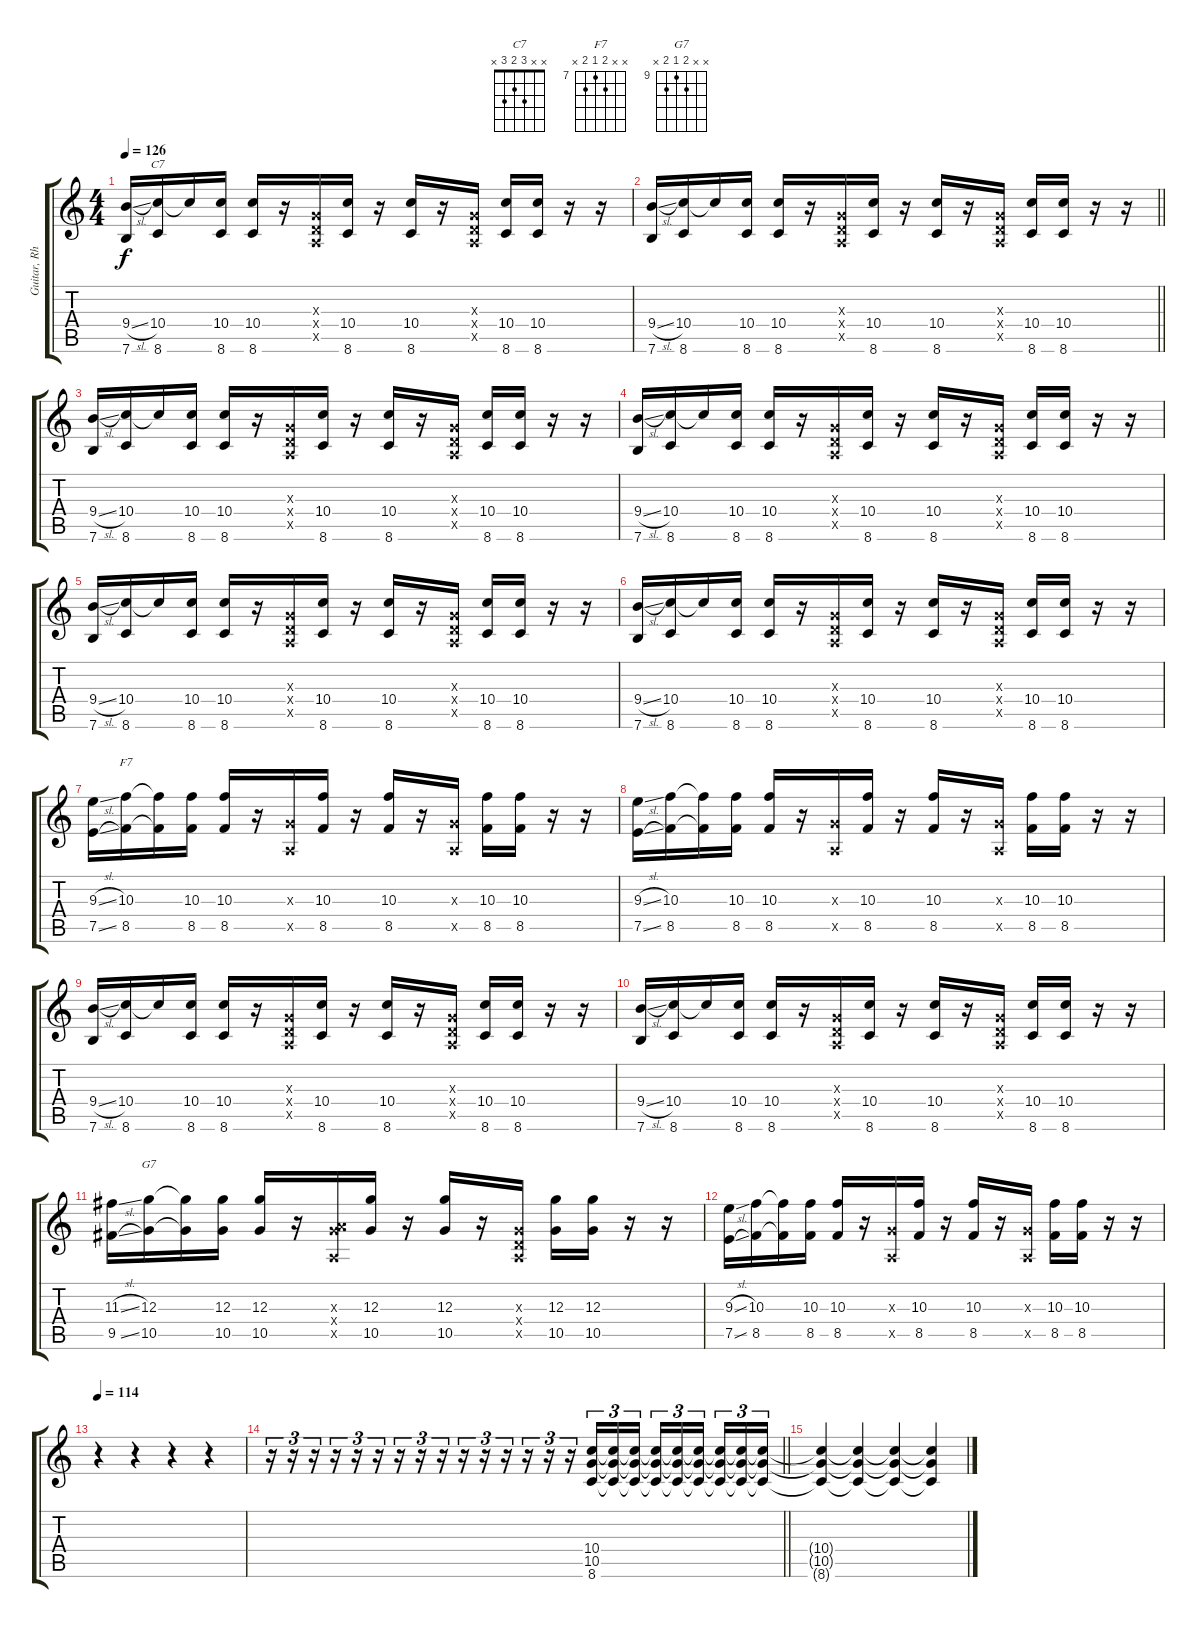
\track ("Guitar, Rhythm 2" "Guitar, Rh") {instrument electricguitarclean}
\staff {score tabs}
\tuning (E4 B3 G3 D3 A2 E2) {hide}
\chord ("C7" x x 3 2 3 x)
\chord ("F7" x x 8 7 8 x) {firstfret 7}
\chord ("G7" x x 10 9 10 x) {firstfret 9}
\ts (4 4)
\tempo 126
\clef g2
\ks c
(9.4{sl} 7.6).16{dy f} (10.4 8.6).16{ch "C7"} 10.4{t}.16 (10.4 8.6).16 (10.4 8.6).16 r.16 (0.3{x} 0.4{x} 0.5{x}).16 (10.4 8.6).16 r.16 (10.4 8.6).16 r.16 (0.3{x} 0.4{x} 0.5{x}).16 (10.4 8.6).16 (10.4 8.6).16 r.16 r.16 |
\barLineRight lightlight
(9.4{sl} 7.6).16 (10.4 8.6).16 10.4{t}.16 (10.4 8.6).16 (10.4 8.6).16 r.16 (0.3{x} 0.4{x} 0.5{x}).16 (10.4 8.6).16 r.16 (10.4 8.6).16 r.16 (0.3{x} 0.4{x} 0.5{x}).16 (10.4 8.6).16 (10.4 8.6).16 r.16 r.16 |
(9.4{sl} 7.6).16 (10.4 8.6).16 10.4{t}.16 (10.4 8.6).16 (10.4 8.6).16 r.16 (0.3{x} 0.4{x} 0.5{x}).16 (10.4 8.6).16 r.16 (10.4 8.6).16 r.16 (0.3{x} 0.4{x} 0.5{x}).16 (10.4 8.6).16 (10.4 8.6).16 r.16 r.16 |
(9.4{sl} 7.6).16 (10.4 8.6).16 10.4{t}.16 (10.4 8.6).16 (10.4 8.6).16 r.16 (0.3{x} 0.4{x} 0.5{x}).16 (10.4 8.6).16 r.16 (10.4 8.6).16 r.16 (0.3{x} 0.4{x} 0.5{x}).16 (10.4 8.6).16 (10.4 8.6).16 r.16 r.16 |
(9.4{sl} 7.6).16 (10.4 8.6).16 10.4{t}.16 (10.4 8.6).16 (10.4 8.6).16 r.16 (0.3{x} 0.4{x} 0.5{x}).16 (10.4 8.6).16 r.16 (10.4 8.6).16 r.16 (0.3{x} 0.4{x} 0.5{x}).16 (10.4 8.6).16 (10.4 8.6).16 r.16 r.16 |
(9.4{sl} 7.6).16 (10.4 8.6).16 10.4{t}.16 (10.4 8.6).16 (10.4 8.6).16 r.16 (0.3{x} 0.4{x} 0.5{x}).16 (10.4 8.6).16 r.16 (10.4 8.6).16 r.16 (0.3{x} 0.4{x} 0.5{x}).16 (10.4 8.6).16 (10.4 8.6).16 r.16 r.16 |
(9.3{sl} 7.5{sl}).16 (10.3 8.5).16{ch "F7"} (10.3{t} 8.5{t}).16 (10.3 8.5).16 (10.3 8.5).16 r.16 (0.3{x} 0.5{x}).16 (10.3 8.5).16 r.16 (10.3 8.5).16 r.16 (0.3{x} 0.5{x}).16 (10.3 8.5).16 (10.3 8.5).16 r.16 r.16 |
(9.3{sl} 7.5{sl}).16 (10.3 8.5).16 (10.3{t} 8.5{t}).16 (10.3 8.5).16 (10.3 8.5).16 r.16 (0.3{x} 0.5{x}).16 (10.3 8.5).16 r.16 (10.3 8.5).16 r.16 (0.3{x} 0.5{x}).16 (10.3 8.5).16 (10.3 8.5).16 r.16 r.16 |
(9.4{sl} 7.6).16 (10.4 8.6).16 10.4{t}.16 (10.4 8.6).16 (10.4 8.6).16 r.16 (0.3{x} 0.4{x} 0.5{x}).16 (10.4 8.6).16 r.16 (10.4 8.6).16 r.16 (0.3{x} 0.4{x} 0.5{x}).16 (10.4 8.6).16 (10.4 8.6).16 r.16 r.16 |
(9.4{sl} 7.6).16 (10.4 8.6).16 10.4{t}.16 (10.4 8.6).16 (10.4 8.6).16 r.16 (0.3{x} 0.4{x} 0.5{x}).16 (10.4 8.6).16 r.16 (10.4 8.6).16 r.16 (0.3{x} 0.4{x} 0.5{x}).16 (10.4 8.6).16 (10.4 8.6).16 r.16 r.16 |
(11.3{sl} 9.5{sl}).16 (12.3 10.5).16{ch "G7"} (12.3{t} 10.5{t}).16 (12.3 10.5).16 (12.3 10.5).16 r.16 (0.3{x} 7.4{x} 0.5{x}).16 (12.3 10.5).16 r.16 (12.3 10.5).16 r.16 (0.3{x} 0.4{x} 0.5{x}).16 (12.3 10.5).16 (12.3 10.5).16 r.16 r.16 |
(9.3{sl} 7.5{sl}).16 (10.3 8.5).16 (10.3{t} 8.5{t}).16 (10.3 8.5).16 (10.3 8.5).16 r.16 (0.3{x} 0.5{x}).16 (10.3 8.5).16 r.16 (10.3 8.5).16 r.16 (0.3{x} 0.5{x}).16 (10.3 8.5).16 (10.3 8.5).16 r.16 r.16 |
\tempo 114
r.4 r.4 r.4 r.4 |
\barLineRight lightlight
r.16{tu (3 2)} r.16{tu (3 2)} r.16{tu (3 2)} r.16{tu (3 2)} r.16{tu (3 2)} r.16{tu (3 2)} r.16{tu (3 2)} r.16{tu (3 2)} r.16{tu (3 2)} r.16{tu (3 2)} r.16{tu (3 2)} r.16{tu (3 2)} r.16{tu (3 2)} r.16{tu (3 2)} r.16{tu (3 2)} (10.4 10.5 8.6).16{tu (3 2)} (10.4{t} 10.5{t} 8.6{t}).16{tu (3 2)} (10.4{t} 10.5{t} 8.6{t}).16{tu (3 2)} (10.4{t} 10.5{t} 8.6{t}).16{tu (3 2)} (10.4{t} 10.5{t} 8.6{t}).16{tu (3 2)} (10.4{t} 10.5{t} 8.6{t}).16{tu (3 2) beam splitsecondary} (10.4{t} 10.5{t} 8.6{t}).16{tu (3 2)} (10.4{t} 10.5{t} 8.6{t}).16{tu (3 2)} (10.4{t} 10.5{t} 8.6{t}).16{tu (3 2)} |
(10.4{t} 10.5{t} 8.6{t}).4 (10.4{t} 10.5{t} 8.6{t}).4 (10.4{t} 10.5{t} 8.6{t}).4 (10.4{t} 10.5{t} 8.6{t}).4
